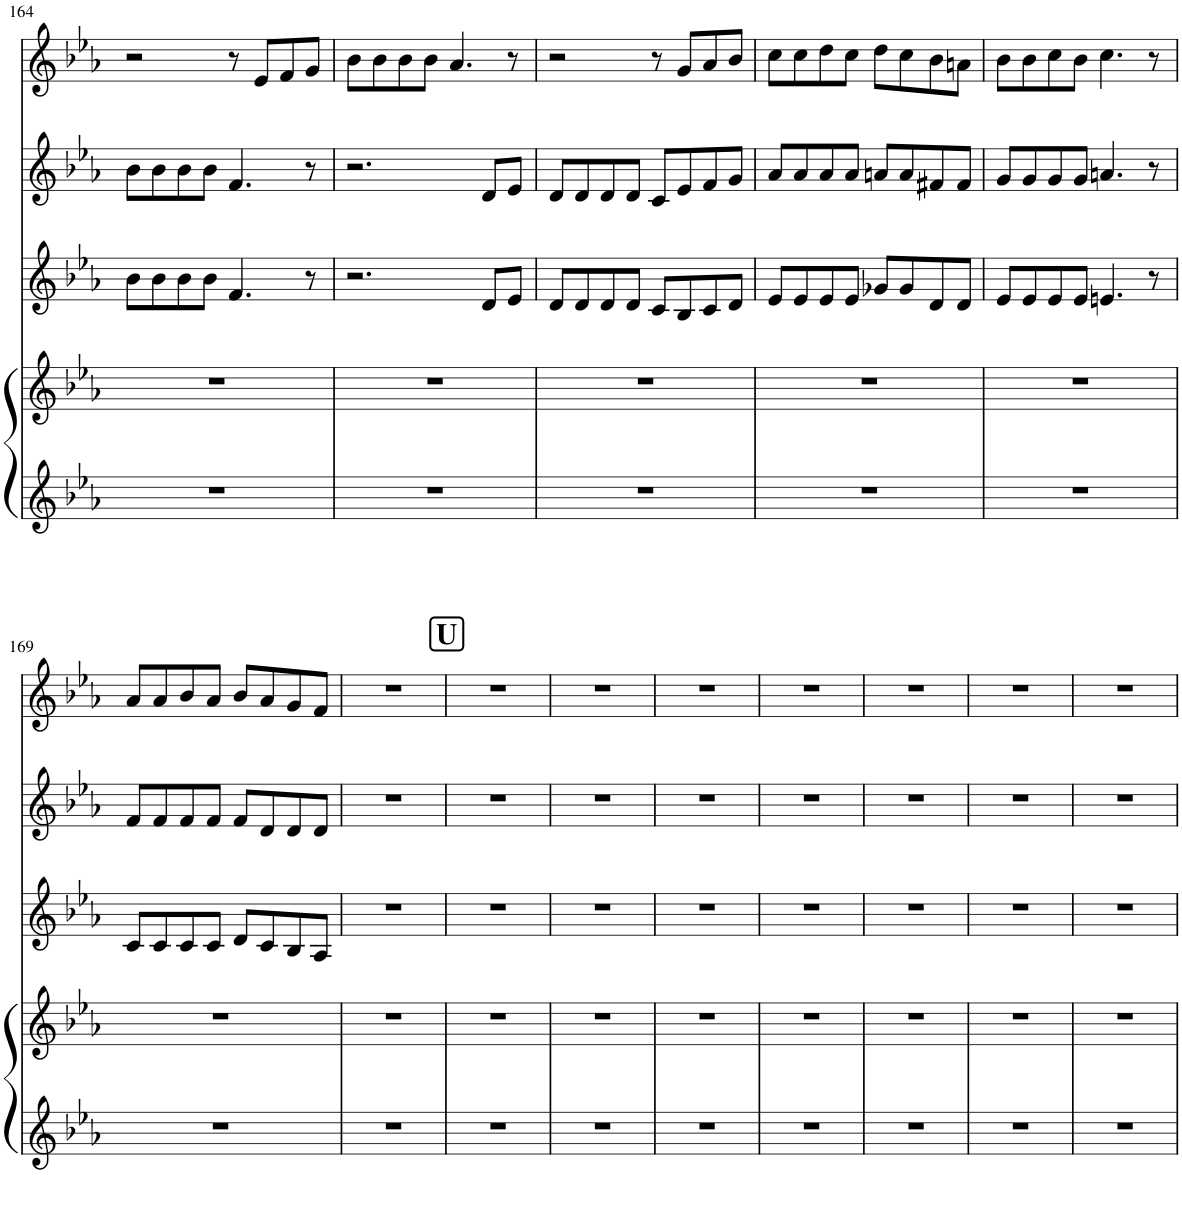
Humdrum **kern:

**kern	**kern	**kern	**kern	**kern
*part4	*part4	*part3	*part2	*part1
*staff5	*staff4	*staff3	*staff2	*staff1
*I"Piano	*	*I"Piano	*I"Piano	*I"Piano
*I'Pno	*	*I'Pno	*I'Pno	*I'Pno
!!LO:PB:g=z
*clefG2	*clefG2	*clefG2	*clefG2	*clefG2
*k[b-e-a-]	*k[b-e-a-]	*k[b-e-a-]	*k[b-e-a-]	*k[b-e-a-]
*M4/4	*M4/4	*M4/4	*M4/4	*M4/4
*met(c)	*met(c)	*met(c)	*met(c)	*met(c)
=164	=164	=164	=164	=164
1r	1r	8b-\L	8b-\L	2r
.	.	8b-\	8b-\	.
.	.	8b-\	8b-\	.
.	.	8b-\J	8b-\J	.
.	.	4.f/	4.f/	8r
.	.	.	.	8e-/L
.	.	.	.	8f/
.	.	8r	8r	8g/J
=165	=165	=165	=165	=165
1r	1r	2.r	2.r	8b-\L
.	.	.	.	8b-\
.	.	.	.	8b-\
.	.	.	.	8b-\J
.	.	.	.	4.a-/
.	.	8d/L	8d/L	.
.	.	8e-/J	8e-/J	8r
=166	=166	=166	=166	=166
1r	1r	8d/L	8d/L	2r
.	.	8d/	8d/	.
.	.	8d/	8d/	.
.	.	8d/J	8d/J	.
.	.	8c/L	8c/L	8r
.	.	8B-/	8e-/	8g/L
.	.	8c/	8f/	8a-/
.	.	8d/J	8g/J	8b-/J
=167	=167	=167	=167	=167
1r	1r	8e-/L	8a-/L	8cc\L
.	.	8e-/	8a-/	8cc\
.	.	8e-/	8a-/	8dd\
.	.	8e-/J	8a-/J	8cc\J
.	.	8g-X/L	8an/L	8dd\L
.	.	8g-/	8a/	8cc\
.	.	8d/	8f#X/	8b-\
.	.	8d/J	8f#/J	8an\J
=168	=168	=168	=168	=168
1r	1r	8e-/L	8g/L	8b-\L
.	.	8e-/	8g/	8b-\
.	.	8e-/	8g/	8cc\
.	.	8e-/J	8g/J	8b-\J
.	.	4.en/	4.an/	4.cc\
.	.	8r	8r	8r
!!LO:LB:g=z
=169	=169	=169	=169	=169
1r	1r	8c/L	8f/L	8a-/L
.	.	8c/	8f/	8a-/
.	.	8c/	8f/	8b-/
.	.	8c/J	8f/J	8a-/J
.	.	8d/L	8f/L	8b-/L
.	.	8c/	8d/	8a-/
.	.	8B-/	8d/	8g/
.	.	8A-/J	8d/J	8f/J
=170	=170	=170	=170	=170
1r	1r	1r	1r	1r
!!LO:REH:place=s1:a:B:cj:fs=14:t=U
=171	=171	=171	=171	=171
1r	1r	1r	1r	1r
=172	=172	=172	=172	=172
1r	1r	1r	1r	1r
=173	=173	=173	=173	=173
1r	1r	1r	1r	1r
=174	=174	=174	=174	=174
1r	1r	1r	1r	1r
=175	=175	=175	=175	=175
1r	1r	1r	1r	1r
=176	=176	=176	=176	=176
1r	1r	1r	1r	1r
=177	=177	=177	=177	=177
1r	1r	1r	1r	1r
=	=	=	=	=
*-	*-	*-	*-	*-
